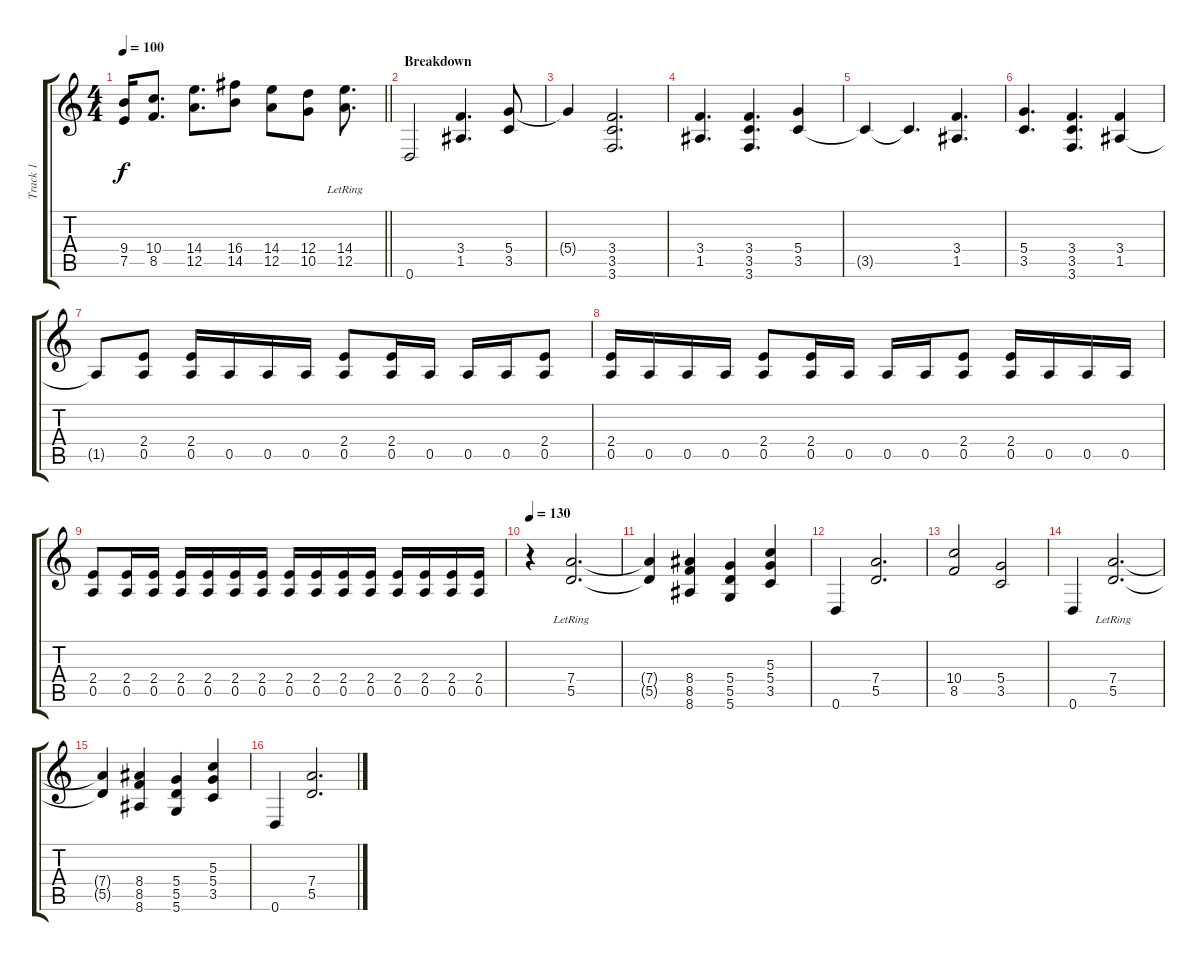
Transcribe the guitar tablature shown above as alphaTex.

\track ("Track 1" "Track 1") {instrument distortionguitar}
\staff {score tabs}
\tuning (E4 B3 G3 D3 A2 D2) {hide}
\ts (4 4)
\tempo 100
\clef g2
\barLineRight lightlight
\ks c
(9.4 7.5).16{dy f} (10.4 8.5).8{d} (14.4 12.5).8{d} (16.4 14.5).8 (14.4 12.5).8 (12.4 10.5).8 (14.4 12.5{lr}).8{d} |
\section ("" "Breakdown")
0.6.2 (3.4 1.5).4{d} (5.4 3.5).8 |
5.4{t}.4 (3.4 3.5 3.6).2{d} |
(3.4 1.5).4{d} (3.4 3.5 3.6).4{d} (5.4 3.5).4 |
3.5{t}.4 3.5{t}.4{d} (3.4 1.5).4{d} |
(5.4 3.5).4{d} (3.4 3.5 3.6).4{d} (3.4 1.5).4 |
1.5{t}.8 (2.4 0.5).8 (2.4 0.5).16 0.5.16 0.5.16 0.5.16 (2.4 0.5).8 (2.4 0.5).16 0.5.16 0.5.16 0.5.16 (2.4 0.5).8 |
(2.4 0.5).16 0.5.16 0.5.16 0.5.16 (2.4 0.5).8 (2.4 0.5).16 0.5.16 0.5.16 0.5.16 (2.4 0.5).8 (2.4 0.5).16 0.5.16 0.5.16 0.5.16 |
(2.4 0.5).8 (2.4 0.5).16 (2.4 0.5).16 (2.4 0.5).16 (2.4 0.5).16 (2.4 0.5).16 (2.4 0.5).16 (2.4 0.5).16 (2.4 0.5).16 (2.4 0.5).16 (2.4 0.5).16 (2.4 0.5).16 (2.4 0.5).16 (2.4 0.5).16 (2.4 0.5).16 |
\tempo 130
r.4 (7.4 5.5{lr}).2{d} |
(7.4{t} 5.5{t}).4 (8.4 8.5 8.6).4 (5.4 5.5 5.6).4 (5.3 5.4 3.5).4 |
0.6.4 (7.4 5.5).2{d} |
(10.4 8.5).2 (5.4 3.5).2 |
0.6.4 (7.4 5.5{lr}).2{d} |
(7.4{t} 5.5{t}).4 (8.4 8.5 8.6).4 (5.4 5.5 5.6).4 (5.3 5.4 3.5).4 |
0.6.4 (7.4 5.5).2{d}
